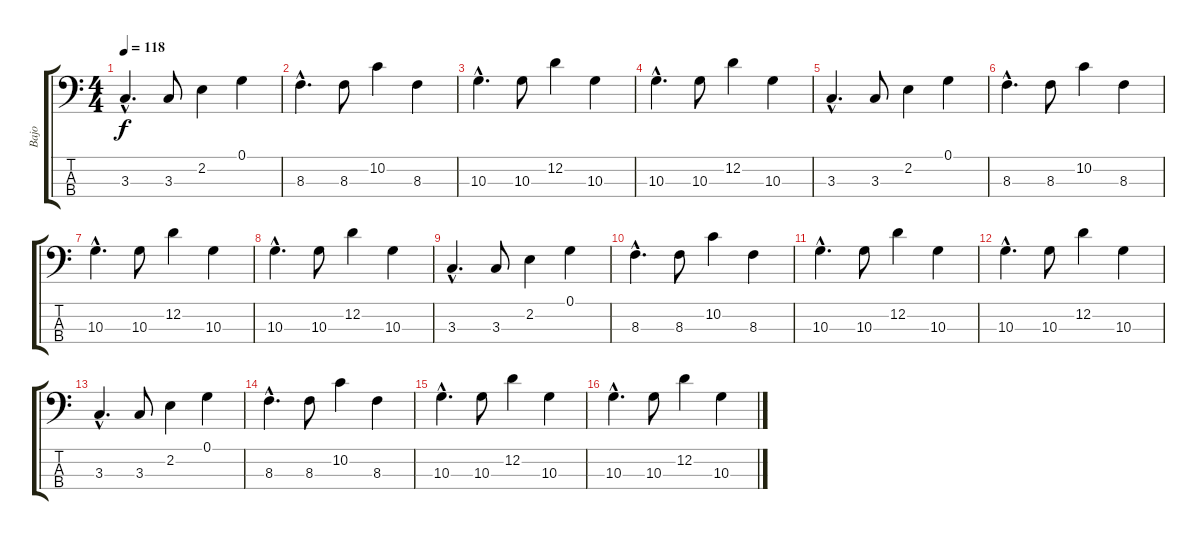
\track ("Bajo" "Bajo") {instrument electricbassfinger}
\staff {score tabs}
\tuning (G2 D2 A1 E1) {hide}
\ts (4 4)
\tempo 118
\clef f4
\ks c
3.3{hac}.4{d dy f} 3.3.8 2.2.4 0.1.4 |
8.3{hac}.4{d} 8.3.8 10.2.4 8.3.4 |
10.3{hac}.4{d} 10.3.8 12.2.4 10.3.4 |
10.3{hac}.4{d} 10.3.8 12.2.4 10.3.4 |
3.3{hac}.4{d} 3.3.8 2.2.4 0.1.4 |
8.3{hac}.4{d} 8.3.8 10.2.4 8.3.4 |
10.3{hac}.4{d} 10.3.8 12.2.4 10.3.4 |
10.3{hac}.4{d} 10.3.8 12.2.4 10.3.4 |
3.3{hac}.4{d} 3.3.8 2.2.4 0.1.4 |
8.3{hac}.4{d} 8.3.8 10.2.4 8.3.4 |
10.3{hac}.4{d} 10.3.8 12.2.4 10.3.4 |
10.3{hac}.4{d} 10.3.8 12.2.4 10.3.4 |
3.3{hac}.4{d} 3.3.8 2.2.4 0.1.4 |
8.3{hac}.4{d} 8.3.8 10.2.4 8.3.4 |
10.3{hac}.4{d} 10.3.8 12.2.4 10.3.4 |
10.3{hac}.4{d} 10.3.8 12.2.4 10.3.4
